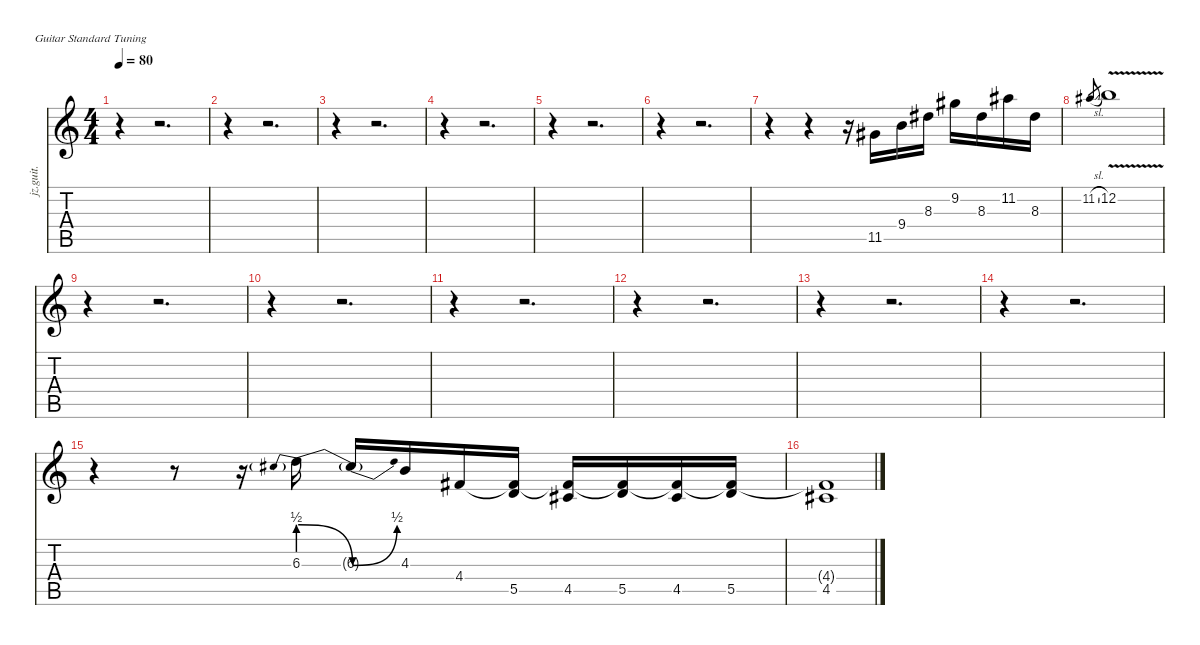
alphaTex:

\defaultSystemsLayout 4
\hideDynamics
\bracketExtendMode nobrackets
\otherSystemsTrackNameOrientation horizontal
\track ("Solo" "jz.guit.") {instrument electricguitarjazz}
\staff {score tabs}
\tuning (E4 B3 G3 D3 A2 E2)
\ts (4 4)
\tempo 80
\clef g2
\ks c
r.4{dy f beam Down} r.2{d beam Down} |
r.4{beam Down} r.2{d beam Down} |
r.4{beam Down} r.2{d beam Down} |
r.4{beam Down} r.2{d beam Down} |
r.4{beam Down} r.2{d beam Down} |
r.4{beam Down} r.2{d beam Down} |
r.4{beam Down} r.4{beam Down} r.16{beam Down} 11.5{acc #}.16{beam Down} 9.4.16{beam Down} 8.3{acc #}.16{beam Down} 9.2{acc #}.16{beam Down} 8.3{acc #}.16{beam Down} 11.2{acc #}.16{beam Down} 8.3{acc #}.16{beam Down} |
11.2{sl acc #}.8{gr dy mf beam Up} 12.2{v}.1{dy f beam Down} |
r.4{beam Down} r.2{d beam Down} |
r.4{beam Down} r.2{d beam Down} |
r.4{beam Down} r.2{d beam Down} |
r.4{beam Down} r.2{d beam Down} |
r.4{beam Down} r.2{d beam Down} |
r.4{beam Down} r.2{d beam Down} |
r.4{beam Down} r.8{beam Down} r.16{beam Down} 6.3{be (prebendrelease 0 2 60 0)}.16{beam Down} 6.3{be (bend 0 0 60 2) t acc #}.16{beam Up} 4.3.16{beam Up} 4.4{acc #}.16{beam Up} (5.5 4.4{t acc #}).16{beam Up} (4.5{acc #} 4.4{t acc #}).16{beam Up} (5.5 4.4{t acc #}).16{beam Up} (4.5{acc #} 4.4{t acc #}).16{beam Up} (5.5 4.4{t acc #}).16{beam Up} |
(4.5{acc #} 4.4{t acc #}).1{beam Up}
